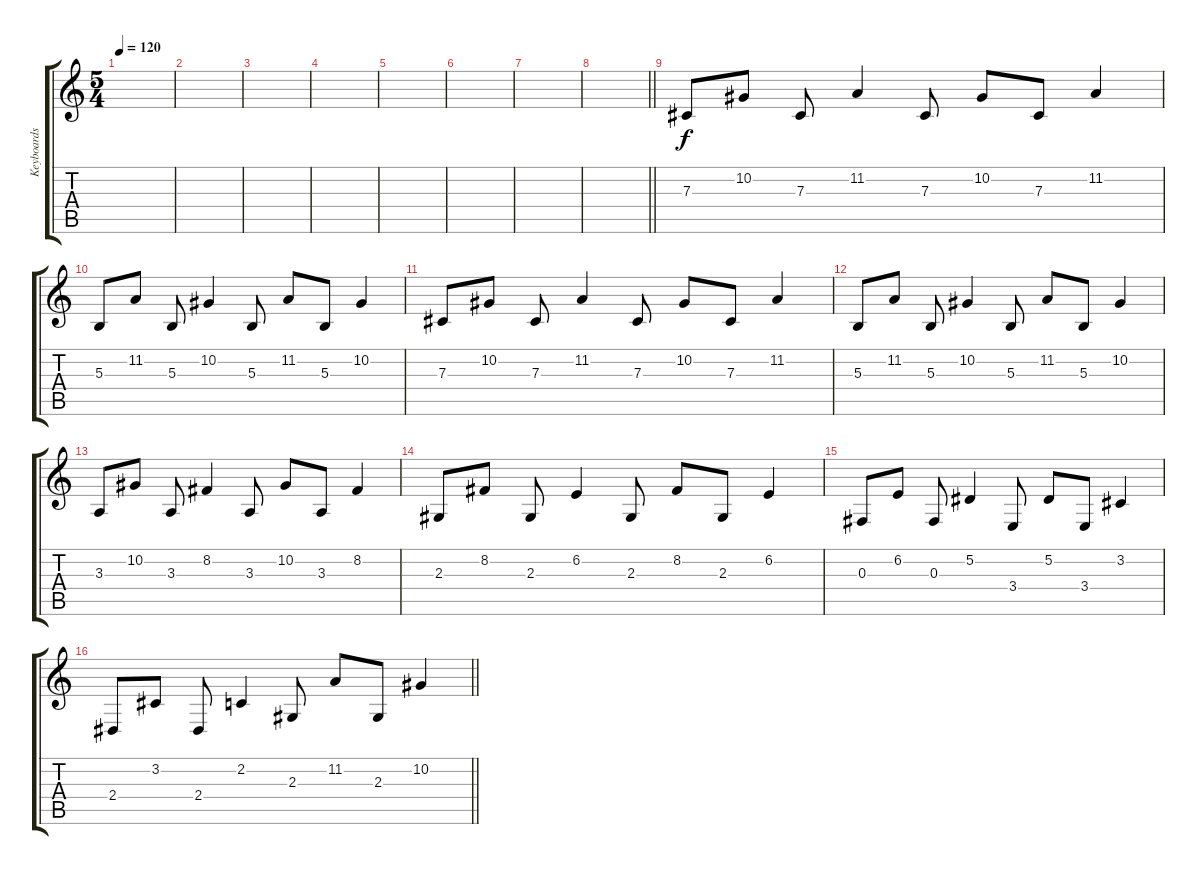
\track ("Keyboards" "Keyboards") {instrument lead2sawtooth}
\staff {score tabs}
\tuning (Eb4 Bb3 Gb3 Db3 Ab2 Eb2) {hide}
\ts (5 4)
\tempo 120
\clef g2
\ks c
|
|
|
|
|
|
|
\barLineRight lightlight
|
7.3.8 10.2.8 7.3.8 11.2.4 7.3.8 10.2.8 7.3.8 11.2.4 |
5.3.8 11.2.8 5.3.8 10.2.4 5.3.8 11.2.8 5.3.8 10.2.4 |
7.3.8 10.2.8 7.3.8 11.2.4 7.3.8 10.2.8 7.3.8 11.2.4 |
5.3.8 11.2.8 5.3.8 10.2.4 5.3.8 11.2.8 5.3.8 10.2.4 |
3.3.8 10.2.8 3.3.8 8.2.4 3.3.8 10.2.8 3.3.8 8.2.4 |
2.3.8 8.2.8 2.3.8 6.2.4 2.3.8 8.2.8 2.3.8 6.2.4 |
0.3.8 6.2.8 0.3.8 5.2.4 3.4.8 5.2.8 3.4.8 3.2.4 |
\barLineRight lightlight
2.4.8 3.2.8 2.4.8 2.2.4 2.3.8 11.2.8 2.3.8 10.2.4
